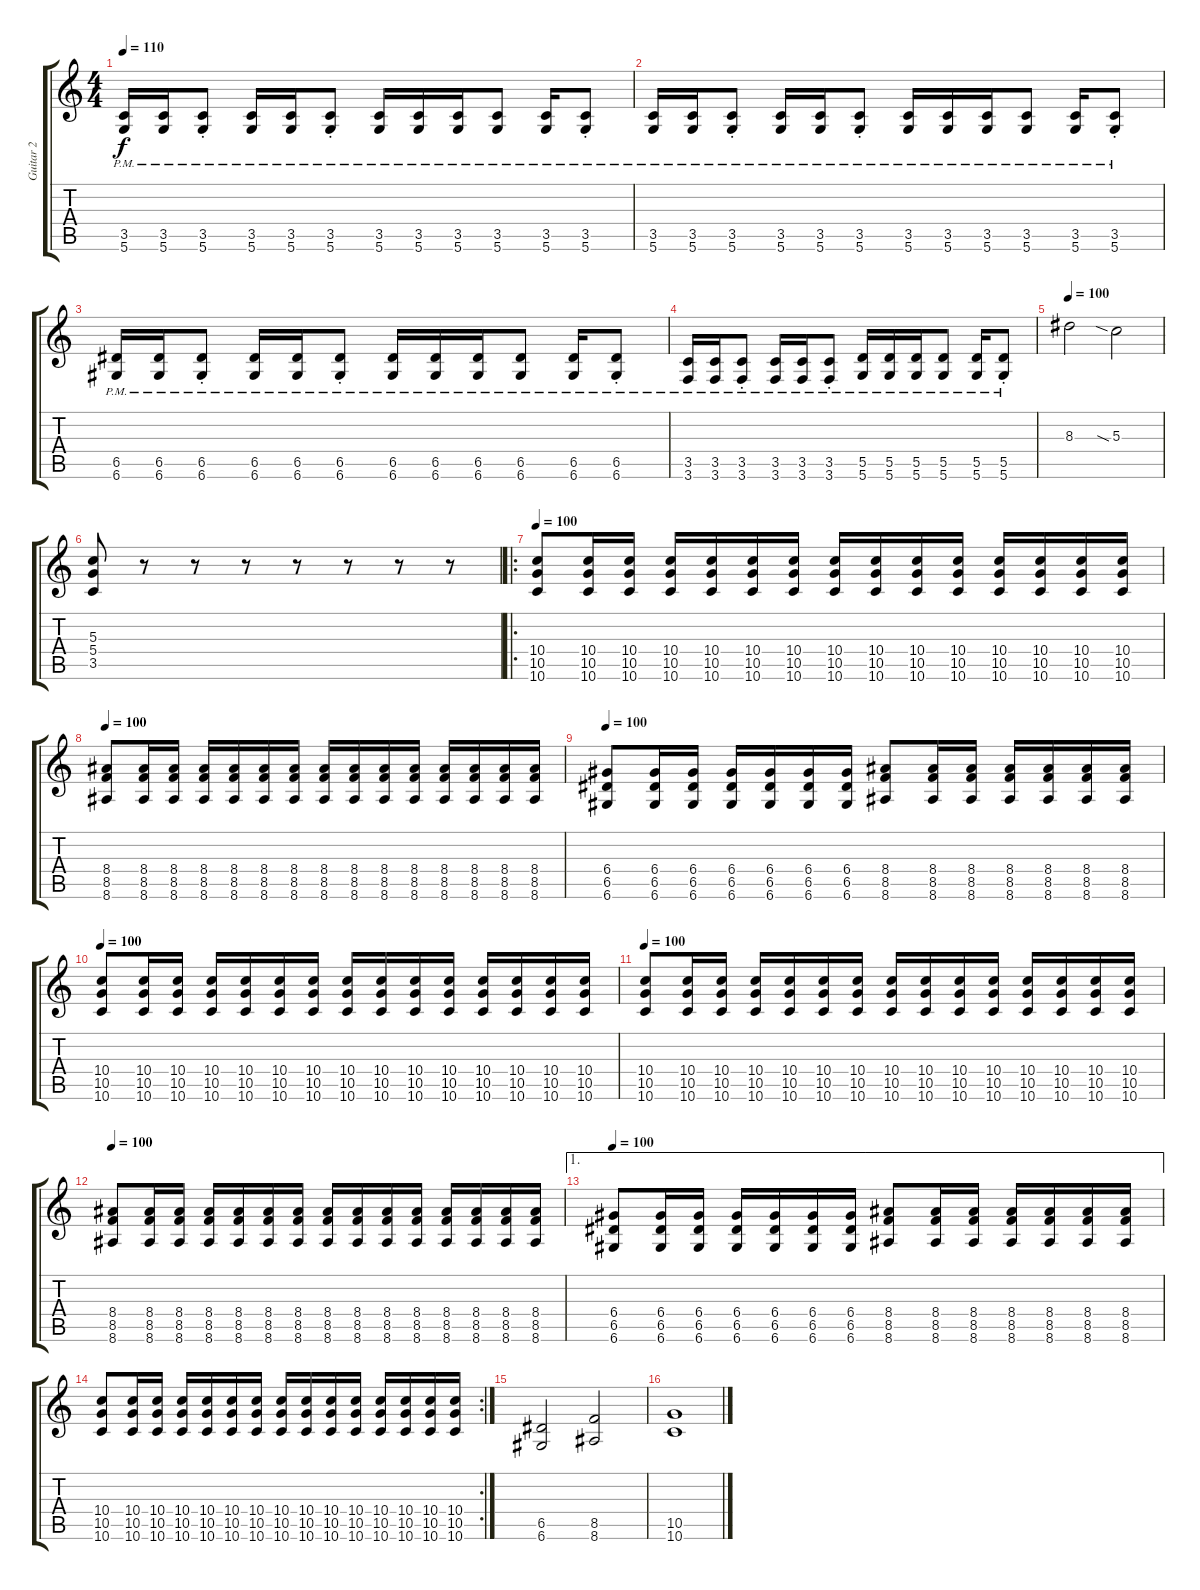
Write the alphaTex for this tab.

\track ("Guitar 2" "Guitar 2") {instrument distortionguitar}
\staff {score tabs}
\tuning (E4 B3 G3 D3 A2 D2) {hide}
\ts (4 4)
\tempo 110
\clef g2
\ks c
(3.5{pm} 5.6{pm}).16{dy f} (3.5{pm} 5.6{pm}).16 (3.5{pm st} 5.6{pm st}).8 (3.5{pm} 5.6{pm}).16 (3.5{pm} 5.6{pm}).16 (3.5{pm st} 5.6{pm st}).8 (3.5{pm} 5.6{pm}).16 (3.5{pm} 5.6{pm}).16 (3.5{pm} 5.6{pm}).16 (3.5{pm} 5.6{pm}).8 (3.5{pm} 5.6{pm}).16 (3.5{pm st} 5.6{pm st}).8 |
(3.5{pm} 5.6{pm}).16 (3.5{pm} 5.6{pm}).16 (3.5{pm st} 5.6{pm st}).8 (3.5{pm} 5.6{pm}).16 (3.5{pm} 5.6{pm}).16 (3.5{pm st} 5.6{pm st}).8 (3.5{pm} 5.6{pm}).16 (3.5{pm} 5.6{pm}).16 (3.5{pm} 5.6{pm}).16 (3.5{pm} 5.6{pm}).8 (3.5{pm} 5.6{pm}).16 (3.5{pm st} 5.6{pm st}).8 |
(6.5{pm} 6.6{pm}).16 (6.5{pm} 6.6{pm}).16 (6.5{pm st} 6.6{pm st}).8 (6.5{pm} 6.6{pm}).16 (6.5{pm} 6.6{pm}).16 (6.5{pm st} 6.6{pm st}).8 (6.5{pm} 6.6{pm}).16 (6.5{pm} 6.6{pm}).16 (6.5{pm} 6.6{pm}).16 (6.5{pm} 6.6{pm}).8 (6.5{pm} 6.6{pm}).16 (6.5{pm st} 6.6{pm st}).8 |
(3.5{pm} 3.6{pm}).16 (3.5{pm} 3.6{pm}).16 (3.5{pm st} 3.6{pm st}).8 (3.5{pm} 3.6{pm}).16 (3.5{pm} 3.6{pm}).16 (3.5{pm st} 3.6{pm st}).8 (5.5{pm} 5.6{pm}).16 (5.5{pm} 5.6{pm}).16 (5.5{pm} 5.6{pm}).16 (5.5{pm} 5.6{pm}).8 (5.5{pm} 5.6{pm}).16 (5.5{pm st} 5.6{pm st}).8 |
\tempo 100
8.3.2 5.3{sia}.2 |
(5.3 5.4 3.5).8 r.8 r.8 r.8 r.8 r.8 r.8 r.8 |
\ro
\tempo 100
(10.4 10.5 10.6).8 (10.4 10.5 10.6).16 (10.4 10.5 10.6).16 (10.4 10.5 10.6).16 (10.4 10.5 10.6).16 (10.4 10.5 10.6).16 (10.4 10.5 10.6).16 (10.4 10.5 10.6).16 (10.4 10.5 10.6).16 (10.4 10.5 10.6).16 (10.4 10.5 10.6).16 (10.4 10.5 10.6).16 (10.4 10.5 10.6).16 (10.4 10.5 10.6).16 (10.4 10.5 10.6).16 |
\tempo 100
(8.4 8.5 8.6).8 (8.4 8.5 8.6).16 (8.4 8.5 8.6).16 (8.4 8.5 8.6).16 (8.4 8.5 8.6).16 (8.4 8.5 8.6).16 (8.4 8.5 8.6).16 (8.4 8.5 8.6).16 (8.4 8.5 8.6).16 (8.4 8.5 8.6).16 (8.4 8.5 8.6).16 (8.4 8.5 8.6).16 (8.4 8.5 8.6).16 (8.4 8.5 8.6).16 (8.4 8.5 8.6).16 |
\tempo 100
(6.4 6.5 6.6).8 (6.4 6.5 6.6).16 (6.4 6.5 6.6).16 (6.4 6.5 6.6).16 (6.4 6.5 6.6).16 (6.4 6.5 6.6).16 (6.4 6.5 6.6).16 (8.4 8.5 8.6).8 (8.4 8.5 8.6).16 (8.4 8.5 8.6).16 (8.4 8.5 8.6).16 (8.4 8.5 8.6).16 (8.4 8.5 8.6).16 (8.4 8.5 8.6).16 |
\tempo 100
(10.4 10.5 10.6).8 (10.4 10.5 10.6).16 (10.4 10.5 10.6).16 (10.4 10.5 10.6).16 (10.4 10.5 10.6).16 (10.4 10.5 10.6).16 (10.4 10.5 10.6).16 (10.4 10.5 10.6).16 (10.4 10.5 10.6).16 (10.4 10.5 10.6).16 (10.4 10.5 10.6).16 (10.4 10.5 10.6).16 (10.4 10.5 10.6).16 (10.4 10.5 10.6).16 (10.4 10.5 10.6).16 |
\tempo 100
(10.4 10.5 10.6).8 (10.4 10.5 10.6).16 (10.4 10.5 10.6).16 (10.4 10.5 10.6).16 (10.4 10.5 10.6).16 (10.4 10.5 10.6).16 (10.4 10.5 10.6).16 (10.4 10.5 10.6).16 (10.4 10.5 10.6).16 (10.4 10.5 10.6).16 (10.4 10.5 10.6).16 (10.4 10.5 10.6).16 (10.4 10.5 10.6).16 (10.4 10.5 10.6).16 (10.4 10.5 10.6).16 |
\tempo 100
(8.4 8.5 8.6).8 (8.4 8.5 8.6).16 (8.4 8.5 8.6).16 (8.4 8.5 8.6).16 (8.4 8.5 8.6).16 (8.4 8.5 8.6).16 (8.4 8.5 8.6).16 (8.4 8.5 8.6).16 (8.4 8.5 8.6).16 (8.4 8.5 8.6).16 (8.4 8.5 8.6).16 (8.4 8.5 8.6).16 (8.4 8.5 8.6).16 (8.4 8.5 8.6).16 (8.4 8.5 8.6).16 |
\ae 1
\tempo 100
(6.4 6.5 6.6).8 (6.4 6.5 6.6).16 (6.4 6.5 6.6).16 (6.4 6.5 6.6).16 (6.4 6.5 6.6).16 (6.4 6.5 6.6).16 (6.4 6.5 6.6).16 (8.4 8.5 8.6).8 (8.4 8.5 8.6).16 (8.4 8.5 8.6).16 (8.4 8.5 8.6).16 (8.4 8.5 8.6).16 (8.4 8.5 8.6).16 (8.4 8.5 8.6).16 |
\rc 2
(10.4 10.5 10.6).8 (10.4 10.5 10.6).16 (10.4 10.5 10.6).16 (10.4 10.5 10.6).16 (10.4 10.5 10.6).16 (10.4 10.5 10.6).16 (10.4 10.5 10.6).16 (10.4 10.5 10.6).16 (10.4 10.5 10.6).16 (10.4 10.5 10.6).16 (10.4 10.5 10.6).16 (10.4 10.5 10.6).16 (10.4 10.5 10.6).16 (10.4 10.5 10.6).16 (10.4 10.5 10.6).16 |
(6.5 6.6).2 (8.5 8.6).2 |
(10.5 10.6).1
